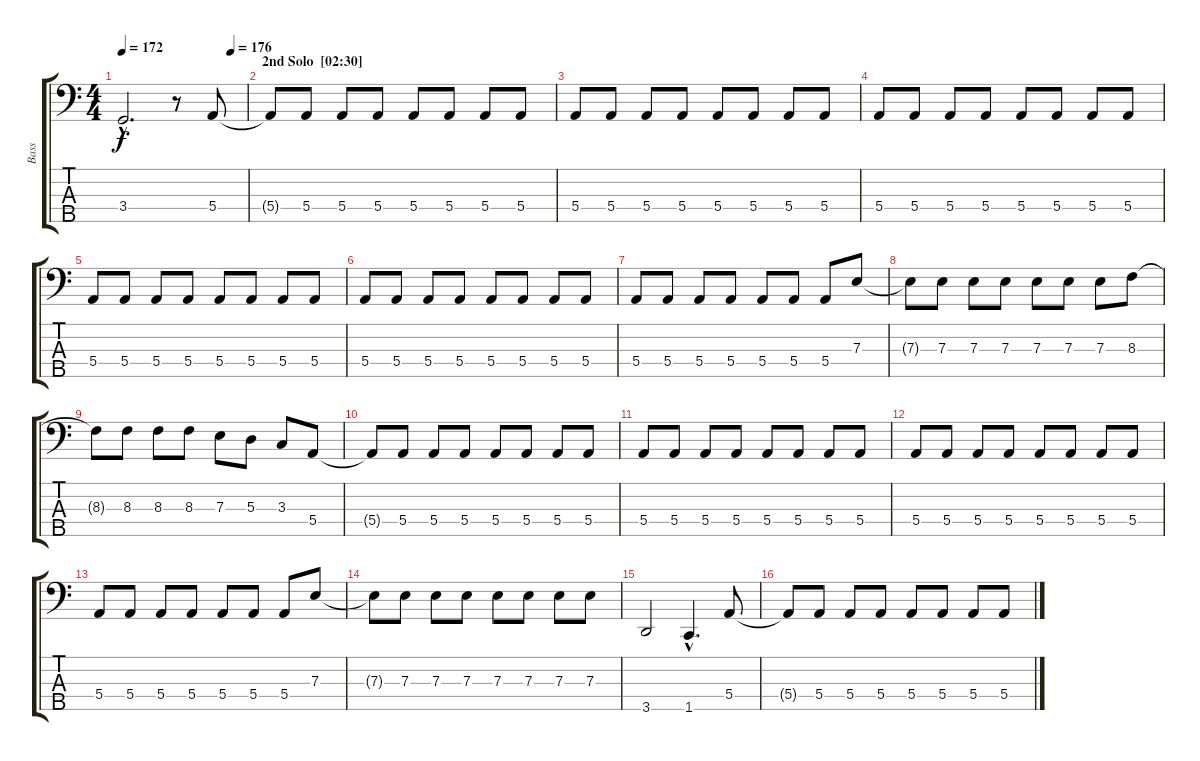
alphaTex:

\track ("Bass" "Bass") {instrument electricbassfinger}
\staff {score tabs}
\tuning (G2 D2 A1 E1 B0) {hide}
\ts (4 4)
\tempo 172
\tempo (176 0.875)
\clef f4
\ks c
3.4{hac t}.2{d dy f} r.8 5.4.8 |
\section ("" "2nd Solo  [02:30]")
5.4{t}.8 5.4.8 5.4.8 5.4.8 5.4.8 5.4.8 5.4.8 5.4.8 |
5.4.8 5.4.8 5.4.8 5.4.8 5.4.8 5.4.8 5.4.8 5.4.8 |
5.4.8 5.4.8 5.4.8 5.4.8 5.4.8 5.4.8 5.4.8 5.4.8 |
5.4.8 5.4.8 5.4.8 5.4.8 5.4.8 5.4.8 5.4.8 5.4.8 |
5.4.8 5.4.8 5.4.8 5.4.8 5.4.8 5.4.8 5.4.8 5.4.8 |
5.4.8 5.4.8 5.4.8 5.4.8 5.4.8 5.4.8 5.4.8 7.3.8 |
7.3{t}.8 7.3.8 7.3.8 7.3.8 7.3.8 7.3.8 7.3.8 8.3.8 |
8.3{t}.8 8.3.8 8.3.8 8.3.8 7.3.8 5.3.8 3.3.8 5.4.8 |
\section ("" "")
5.4{t}.8 5.4.8 5.4.8 5.4.8 5.4.8 5.4.8 5.4.8 5.4.8 |
5.4.8 5.4.8 5.4.8 5.4.8 5.4.8 5.4.8 5.4.8 5.4.8 |
5.4.8 5.4.8 5.4.8 5.4.8 5.4.8 5.4.8 5.4.8 5.4.8 |
5.4.8 5.4.8 5.4.8 5.4.8 5.4.8 5.4.8 5.4.8 7.3.8 |
7.3{t}.8 7.3.8 7.3.8 7.3.8 7.3.8 7.3.8 7.3.8 7.3.8 |
3.5.2 1.5{hac}.4{d} 5.4.8 |
5.4{t}.8 5.4.8 5.4.8 5.4.8 5.4.8 5.4.8 5.4.8 5.4.8
